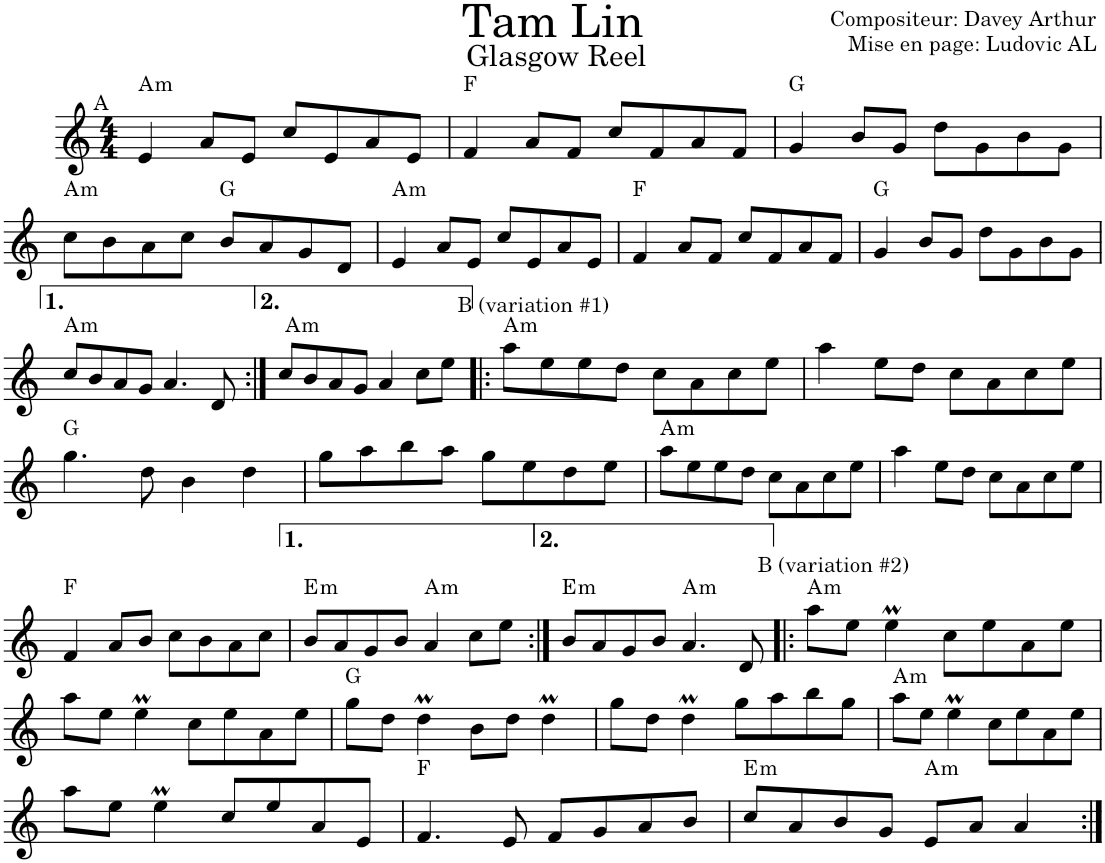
**kern	**harte
*part1	*part1
*staff1	*
*I"Violon	*
*I'Vln.	*
*clefG2	*
*k[]	*
*M4/4	*
=1	=1
!LO:TX:a:t=A	!LO:H:kt=m
4e/	A:min
8a/L	.
8e/J	.
8cc/L	.
8e/	.
8a/	.
8e/J	.
=2	=2
4f/	F:maj
8a/L	.
8f/J	.
8cc/L	.
8f/	.
8a/	.
8f/J	.
=3	=3
4g/	G:maj
8b/L	.
8g/J	.
8dd\L	.
8g\	.
8b\	.
8g\J	.
!!LO:LB:g=z
=4	=4
!	!LO:H:kt=m
8cc\L	A:min
8b\	.
8a\	.
8cc\J	.
8b/L	G:maj
8a/	.
8g/	.
8d/J	.
=5	=5
!	!LO:H:kt=m
4e/	A:min
8a/L	.
8e/J	.
8cc/L	.
8e/	.
8a/	.
8e/J	.
=6	=6
4f/	F:maj
8a/L	.
8f/J	.
8cc/L	.
8f/	.
8a/	.
8f/J	.
=7	=7
4g/	G:maj
8b/L	.
8g/J	.
8dd\L	.
8g\	.
8b\	.
8g\J	.
!!LO:LB:g=z
=8	=8
!	!LO:H:kt=m
8cc/L	A:min
8b/	.
8a/	.
8g/J	.
4.a/	.
8d/	.
=9:|!	=9:|!
!	!LO:H:kt=m
8cc/L	A:min
8b/	.
8a/	.
8g/J	.
4a/	.
8cc\L	.
8ee\J	.
=10!|:	=10!|:
!LO:TX:a:t=B (variation #1)	!LO:H:kt=m
8aa\L	A:min
8ee\	.
8ee\	.
8dd\J	.
8cc\L	.
8a\	.
8cc\	.
8ee\J	.
=11	=11
4aa\	.
8ee\L	.
8dd\J	.
8cc\L	.
8a\	.
8cc\	.
8ee\J	.
!!LO:LB:g=z
=12	=12
4.gg\	G:maj
8dd\	.
4b\	.
4dd\	.
=13	=13
8gg\L	.
8aa\	.
8bb\	.
8aa\J	.
8gg\L	.
8ee\	.
8dd\	.
8ee\J	.
=14	=14
!	!LO:H:kt=m
8aa\L	A:min
8ee\	.
8ee\	.
8dd\J	.
8cc\L	.
8a\	.
8cc\	.
8ee\J	.
=15	=15
4aa\	.
8ee\L	.
8dd\J	.
8cc\L	.
8a\	.
8cc\	.
8ee\J	.
!!LO:LB:g=z
=16	=16
4f/	F:maj
8a/L	.
8b/J	.
8cc\L	.
8b\	.
8a\	.
8cc\J	.
=17	=17
!	!LO:H:kt=m
8b/L	E:min
8a/	.
8g/	.
8b/J	.
!	!LO:H:kt=m
4a/	A:min
8cc\L	.
8ee\J	.
=18:|!	=18:|!
!	!LO:H:kt=m
8b/L	E:min
8a/	.
8g/	.
8b/J	.
!	!LO:H:kt=m
4.a/	A:min
8d/	.
=19|!:	=19|!:
!LO:TX:a:t=B (variation #2)	!LO:H:kt=m
8aa\L	A:min
8ee\J	.
4eem\	.
8cc\L	.
8ee\	.
8a\	.
8ee\J	.
!!LO:LB:g=z
=20	=20
8aa\L	.
8ee\J	.
4eem\	.
8cc\L	.
8ee\	.
8a\	.
8ee\J	.
=21	=21
8gg\L	G:maj
8dd\J	.
4ddM\	.
8b\L	.
8dd\J	.
4ddM\	.
=22	=22
8gg\L	.
8dd\J	.
4ddM\	.
8gg\L	.
8aa\	.
8bb\	.
8gg\J	.
=23	=23
!	!LO:H:kt=m
8aa\L	A:min
8ee\J	.
4eem\	.
8cc\L	.
8ee\	.
8a\	.
8ee\J	.
!!LO:LB:g=z
=24	=24
8aa\L	.
8ee\J	.
4eem\	.
8cc/L	.
8ee/	.
8a/	.
8e/J	.
=25	=25
4.f/	F:maj
8e/	.
8f/L	.
8g/	.
8a/	.
8b/J	.
=26	=26
!	!LO:H:kt=m
8cc/L	E:min
8a/	.
8b/	.
8g/J	.
!	!LO:H:kt=m
8e/L	A:min
8a/J	.
4a/	.
=:|!	=:|!
*-	*-
